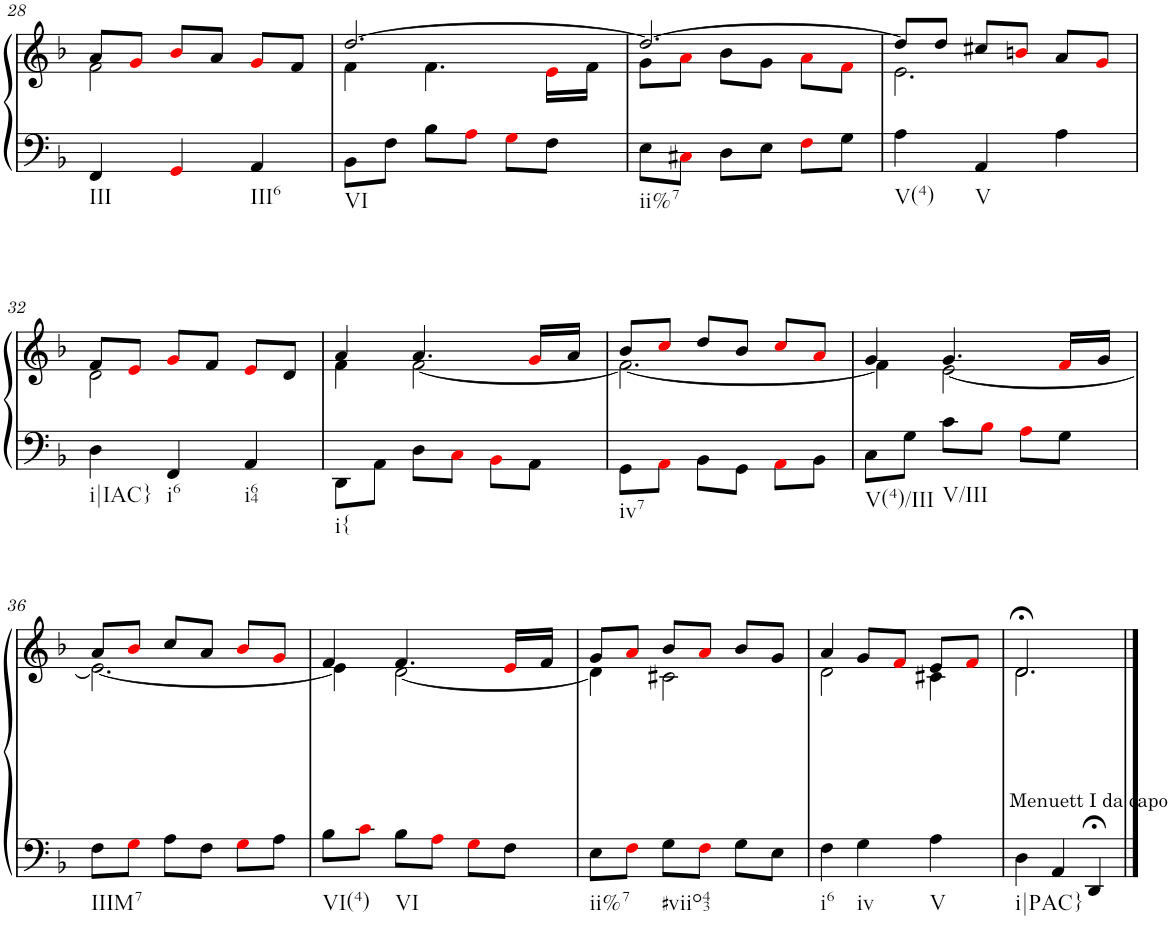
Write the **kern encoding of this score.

**kern	**kern
*part1	*part1
*staff2	*staff1
*I"Klavier linke Hand	*
!!LO:PB:g=z
*clefF4	*clefG2
*k[b-]	*k[b-]
*M3/4	*M3/4
=28	=28
*^	*^
!LO:TX:b:t=III	!	!	!
!LO:TX:b:t=III6	!	!	!
2.ryy	4FF/	8a/L	2f\
.	.	8gi/J	.
.	4GGi/	8b-i/L	.
.	.	8a/J	.
.	4AA/	8gi/L	4ryy
.	.	8f/J	.
=29	=29	=29	=29
!LO:TX:b:t=VI	!	!	!
2.ryy	8BB-\L	[2.dd/	4f\
.	8F\J	.	.
.	8B-\L	.	4.f\
.	8Ai\J	.	.
.	8Gi\L	.	.
.	8F\J	.	16ei\LL
.	.	.	16f\JJ
=30	=30	=30	=30
!LO:TX:b:t=ii%7	!	!	!
2.ryy	8E\L	2.dd/_	8g\L
.	8C#Xi\J	.	8ai\J
.	8D\L	.	8b-\L
.	8E\J	.	8g\J
.	8Fi\L	.	8ai\L
.	8G\J	.	8fi\J
=31	=31	=31	=31
!LO:TX:b:t=V(4)	!	!	!
!LO:TX:b:t=V	!	!	!
2.ryy	4A\	8dd/L]	2.e\
.	.	8dd/J	.
.	4AA/	8cc#X/L	.
.	.	8bni/J	.
.	4A\	8a/L	.
.	.	8gi/J	.
!!LO:LB:g=z	!!
=32	=32	=32	=32
!LO:TX:b:t=i|IAC}	!	!	!
!LO:TX:b:t=i6	!	!	!
!LO:TX:b:t=i64	!	!	!
2.ryy	4D\	8f/L	2d\
.	.	8ei/J	.
.	4FF/	8gi/L	.
.	.	8f/J	.
.	4AA/	8ei/L	4ryy
.	.	8d/J	.
=33	=33	=33	=33
!LO:TX:b:t=i{	!	!	!
2.ryy	8DD\L	4a/	4f\
.	8AA\J	.	.
.	8D\L	4.a/	[2f\
.	8Ci\J	.	.
.	8BB-i\L	.	.
.	8AA\J	16gi/LL	.
.	.	16a/JJ	.
=34	=34	=34	=34
!LO:TX:b:t=iv7	!	!	!
2.ryy	8GG\L	8b-/L	2.f\_
.	8AAi\J	8cci/J	.
.	8BB-\L	8dd/L	.
.	8GG\J	8b-/J	.
.	8AAi\L	8cci/L	.
.	8BB-\J	8ai/J	.
=35	=35	=35	=35
!LO:TX:b:t=V(4)/III	!	!	!
!LO:TX:b:t=V/III	!	!	!
2.ryy	8C\L	4g/	4f\]
.	8G\J	.	.
.	8c\L	4.g/	[2e\
.	8B-i\J	.	.
.	8Ai\L	.	.
.	8G\J	16fi/LL	.
.	.	16g/JJ	.
!!LO:LB:g=z	!!
=36	=36	=36	=36
!LO:TX:b:t=IIIM7	!	!	!
2.ryy	8F\L	8a/L	2.e\_
.	8Gi\J	8b-i/J	.
.	8A\L	8cc/L	.
.	8F\J	8a/J	.
.	8Gi\L	8b-i/L	.
.	8A\J	8gi/J	.
=37	=37	=37	=37
!LO:TX:b:t=VI(4)	!	!	!
!LO:TX:b:t=VI	!	!	!
2.ryy	8B-\L	4f/	4e\]
.	8ci\J	.	.
.	8B-\L	4.f/	[2d\
.	8Ai\J	.	.
.	8Gi\L	.	.
.	8F\J	16ei/LL	.
.	.	16f/JJ	.
=38	=38	=38	=38
!LO:TX:b:t=ii%7	!	!	!
!LO:TX:b:t=#viio43	!	!	!
2.ryy	8E\L	8g/L	4d\]
.	8Fi\J	8ai/J	.
.	8G\L	8b-/L	2c#X\
.	8Fi\J	8ai/J	.
.	8G\L	8b-/L	.
.	8E\J	8g/J	.
=39	=39	=39	=39
!LO:TX:b:t=i6	!	!	!
!LO:TX:b:t=iv	!	!	!
!LO:TX:b:t=V	!	!	!
2.ryy	4F\	4a/	2d\
.	4G\	8g/L	.
.	.	8fi/J	.
.	4A\	8e/L	4c#X\
.	.	8fi/J	.
=40	=40	=40	=40
!LO:TX:b:t=i|PAC}	!	!	!
*	*	*	*^
2.ryy	4D\	2.d;</	2.d\	2ryy
.	4AA/	.	.	.
!	!	!	!	!LO:TX:b:t=Menuett I da capo
.	4DD;</	.	.	4ryy
*v	*v	*	*	*
*	*v	*v	*v
==	==
*-	*-
